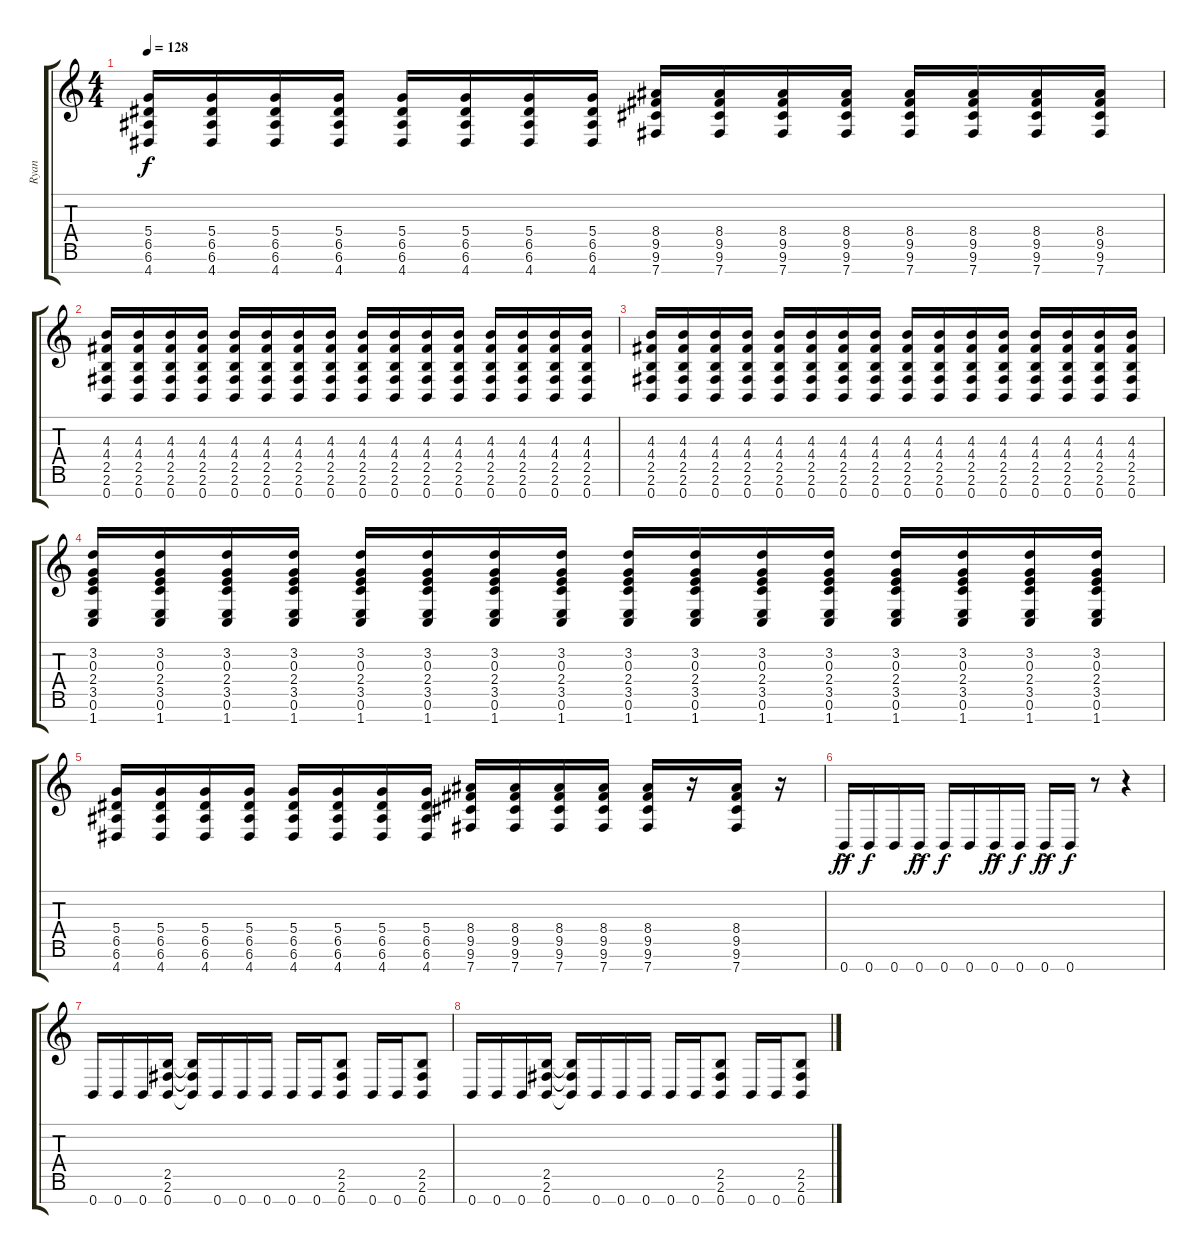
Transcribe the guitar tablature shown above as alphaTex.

\track ("Ryan" "Ryan") {instrument distortionguitar}
\staff {score tabs}
\tuning (E4 B3 G3 D3 A2 E2 B1) {hide}
\ts (4 4)
\tempo 128
\clef g2
\ks c
(5.4 6.5 6.6 4.7).16{dy f} (5.4 6.5 6.6 4.7).16 (5.4 6.5 6.6 4.7).16 (5.4 6.5 6.6 4.7).16 (5.4 6.5 6.6 4.7).16 (5.4 6.5 6.6 4.7).16 (5.4 6.5 6.6 4.7).16 (5.4 6.5 6.6 4.7).16 (8.4 9.5 9.6 7.7).16 (8.4 9.5 9.6 7.7).16 (8.4 9.5 9.6 7.7).16 (8.4 9.5 9.6 7.7).16 (8.4 9.5 9.6 7.7).16 (8.4 9.5 9.6 7.7).16 (8.4 9.5 9.6 7.7).16 (8.4 9.5 9.6 7.7).16 |
(4.3 4.4 2.5 2.6 0.7).16 (4.3 4.4 2.5 2.6 0.7).16 (4.3 4.4 2.5 2.6 0.7).16 (4.3 4.4 2.5 2.6 0.7).16 (4.3 4.4 2.5 2.6 0.7).16 (4.3 4.4 2.5 2.6 0.7).16 (4.3 4.4 2.5 2.6 0.7).16 (4.3 4.4 2.5 2.6 0.7).16 (4.3 4.4 2.5 2.6 0.7).16 (4.3 4.4 2.5 2.6 0.7).16 (4.3 4.4 2.5 2.6 0.7).16 (4.3 4.4 2.5 2.6 0.7).16 (4.3 4.4 2.5 2.6 0.7).16 (4.3 4.4 2.5 2.6 0.7).16 (4.3 4.4 2.5 2.6 0.7).16 (4.3 4.4 2.5 2.6 0.7).16 |
(4.3 4.4 2.5 2.6 0.7).16 (4.3 4.4 2.5 2.6 0.7).16 (4.3 4.4 2.5 2.6 0.7).16 (4.3 4.4 2.5 2.6 0.7).16 (4.3 4.4 2.5 2.6 0.7).16 (4.3 4.4 2.5 2.6 0.7).16 (4.3 4.4 2.5 2.6 0.7).16 (4.3 4.4 2.5 2.6 0.7).16 (4.3 4.4 2.5 2.6 0.7).16 (4.3 4.4 2.5 2.6 0.7).16 (4.3 4.4 2.5 2.6 0.7).16 (4.3 4.4 2.5 2.6 0.7).16 (4.3 4.4 2.5 2.6 0.7).16 (4.3 4.4 2.5 2.6 0.7).16 (4.3 4.4 2.5 2.6 0.7).16 (4.3 4.4 2.5 2.6 0.7).16 |
(3.2 0.3 2.4 3.5 0.6 1.7).16 (3.2 0.3 2.4 3.5 0.6 1.7).16 (3.2 0.3 2.4 3.5 0.6 1.7).16 (3.2 0.3 2.4 3.5 0.6 1.7).16 (3.2 0.3 2.4 3.5 0.6 1.7).16 (3.2 0.3 2.4 3.5 0.6 1.7).16 (3.2 0.3 2.4 3.5 0.6 1.7).16 (3.2 0.3 2.4 3.5 0.6 1.7).16 (3.2 0.3 2.4 3.5 0.6 1.7).16 (3.2 0.3 2.4 3.5 0.6 1.7).16 (3.2 0.3 2.4 3.5 0.6 1.7).16 (3.2 0.3 2.4 3.5 0.6 1.7).16 (3.2 0.3 2.4 3.5 0.6 1.7).16 (3.2 0.3 2.4 3.5 0.6 1.7).16 (3.2 0.3 2.4 3.5 0.6 1.7).16 (3.2 0.3 2.4 3.5 0.6 1.7).16 |
(5.4 6.5 6.6 4.7).16 (5.4 6.5 6.6 4.7).16 (5.4 6.5 6.6 4.7).16 (5.4 6.5 6.6 4.7).16 (5.4 6.5 6.6 4.7).16 (5.4 6.5 6.6 4.7).16 (5.4 6.5 6.6 4.7).16 (5.4 6.5 6.6 4.7).16 (8.4 9.5 9.6 7.7).16 (8.4 9.5 9.6 7.7).16 (8.4 9.5 9.6 7.7).16 (8.4 9.5 9.6 7.7).16 (8.4 9.5 9.6 7.7).16 r.16 (8.4 9.5 9.6 7.7).16 r.16 |
0.7{ac}.16{dy ff} 0.7.16{dy f} 0.7.16 0.7{ac}.16{dy ff} 0.7.16{dy f} 0.7.16 0.7{ac}.16{dy ff} 0.7.16{dy f} 0.7{ac}.16{dy ff} 0.7.16{dy f} r.8 r.4 |
0.7.16 0.7.16 0.7.16 (2.5 2.6 0.7).16 (2.5{t} 2.6{t} 0.7{t}).16 0.7.16 0.7.16 0.7.16 0.7.16 0.7.16 (2.5 2.6 0.7).8 0.7.16 0.7.16 (2.5 2.6 0.7).8 |
0.7.16 0.7.16 0.7.16 (2.5 2.6 0.7).16 (2.5{t} 2.6{t} 0.7{t}).16 0.7.16 0.7.16 0.7.16 0.7.16 0.7.16 (2.5 2.6 0.7).8 0.7.16 0.7.16 (2.5 2.6 0.7).8
